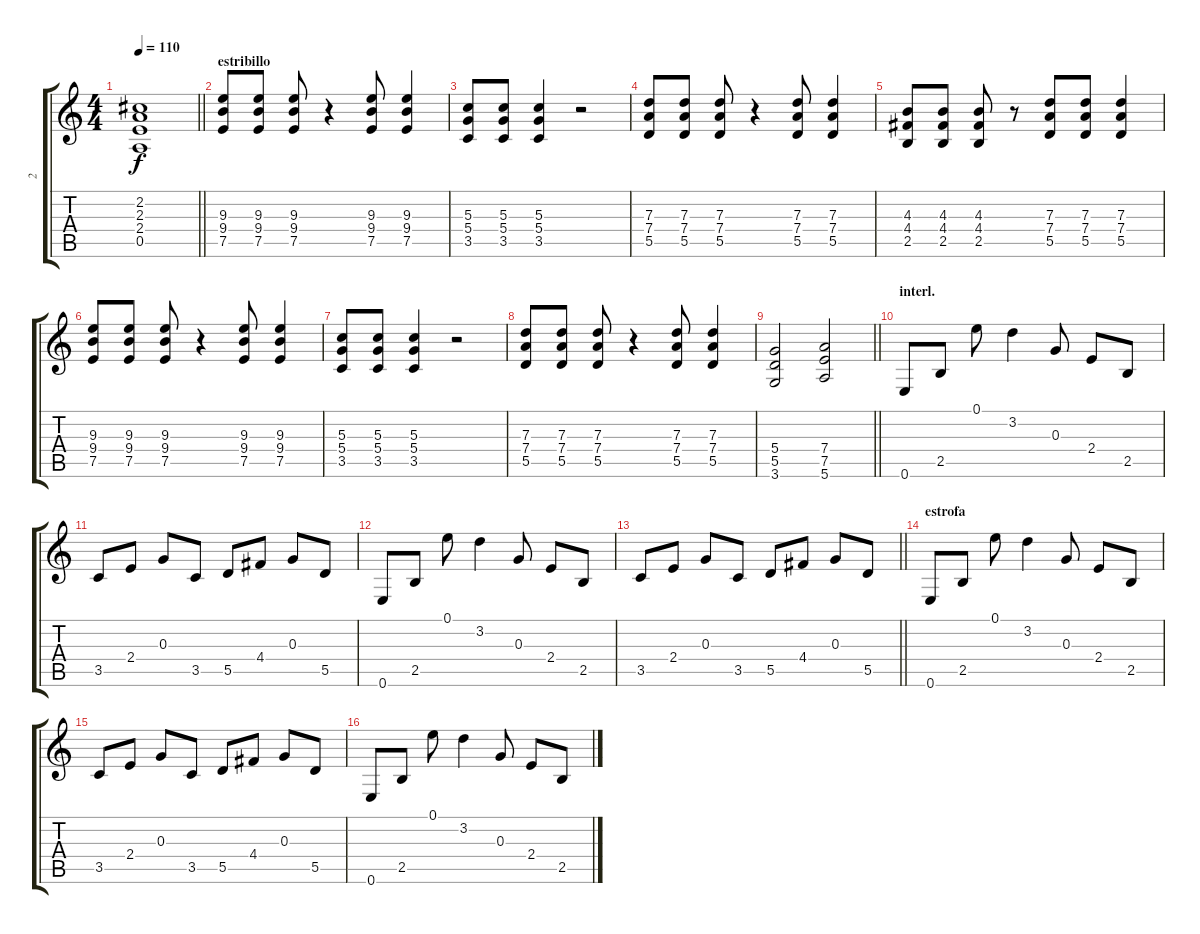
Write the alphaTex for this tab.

\track ("2" "2") {instrument electricguitarclean}
\staff {score tabs}
\tuning (E4 B3 G3 D3 A2 E2) {hide}
\ts (4 4)
\tempo 110
\clef g2
\barLineRight lightlight
\ks c
(2.2{t} 2.3{t} 2.4{t} 0.5{t}).1{dy f} |
\section ("" "estribillo")
(9.3 9.4 7.5).8{instrument distortionguitar} (9.3 9.4 7.5).8 (9.3 9.4 7.5).8 r.4 (9.3 9.4 7.5).8 (9.3 9.4 7.5).4 |
(5.3 5.4 3.5).8 (5.3 5.4 3.5).8 (5.3 5.4 3.5).4 r.2 |
(7.3 7.4 5.5).8 (7.3 7.4 5.5).8 (7.3 7.4 5.5).8 r.4 (7.3 7.4 5.5).8 (7.3 7.4 5.5).4 |
(4.3 4.4 2.5).8 (4.3 4.4 2.5).8 (4.3 4.4 2.5).8 r.8 (7.3 7.4 5.5).8 (7.3 7.4 5.5).8 (7.3 7.4 5.5).4 |
(9.3 9.4 7.5).8 (9.3 9.4 7.5).8 (9.3 9.4 7.5).8 r.4 (9.3 9.4 7.5).8 (9.3 9.4 7.5).4 |
(5.3 5.4 3.5).8 (5.3 5.4 3.5).8 (5.3 5.4 3.5).4 r.2 |
(7.3 7.4 5.5).8 (7.3 7.4 5.5).8 (7.3 7.4 5.5).8 r.4 (7.3 7.4 5.5).8 (7.3 7.4 5.5).4 |
\barLineRight lightlight
(5.4 5.5 3.6).2 (7.4 7.5 5.6).2 |
\section ("" "interl.")
0.6.8{instrument electricguitarclean} 2.5.8 0.1.8 3.2.4 0.3.8 2.4.8 2.5.8 |
3.5.8 2.4.8 0.3.8 3.5.8 5.5.8 4.4.8 0.3.8 5.5.8 |
0.6.8 2.5.8 0.1.8 3.2.4 0.3.8 2.4.8 2.5.8 |
\barLineRight lightlight
3.5.8 2.4.8 0.3.8 3.5.8 5.5.8 4.4.8 0.3.8 5.5.8 |
\section ("" "estrofa")
0.6.8 2.5.8 0.1.8 3.2.4 0.3.8 2.4.8 2.5.8 |
3.5.8 2.4.8 0.3.8 3.5.8 5.5.8 4.4.8 0.3.8 5.5.8 |
0.6.8 2.5.8 0.1.8 3.2.4 0.3.8 2.4.8 2.5.8
